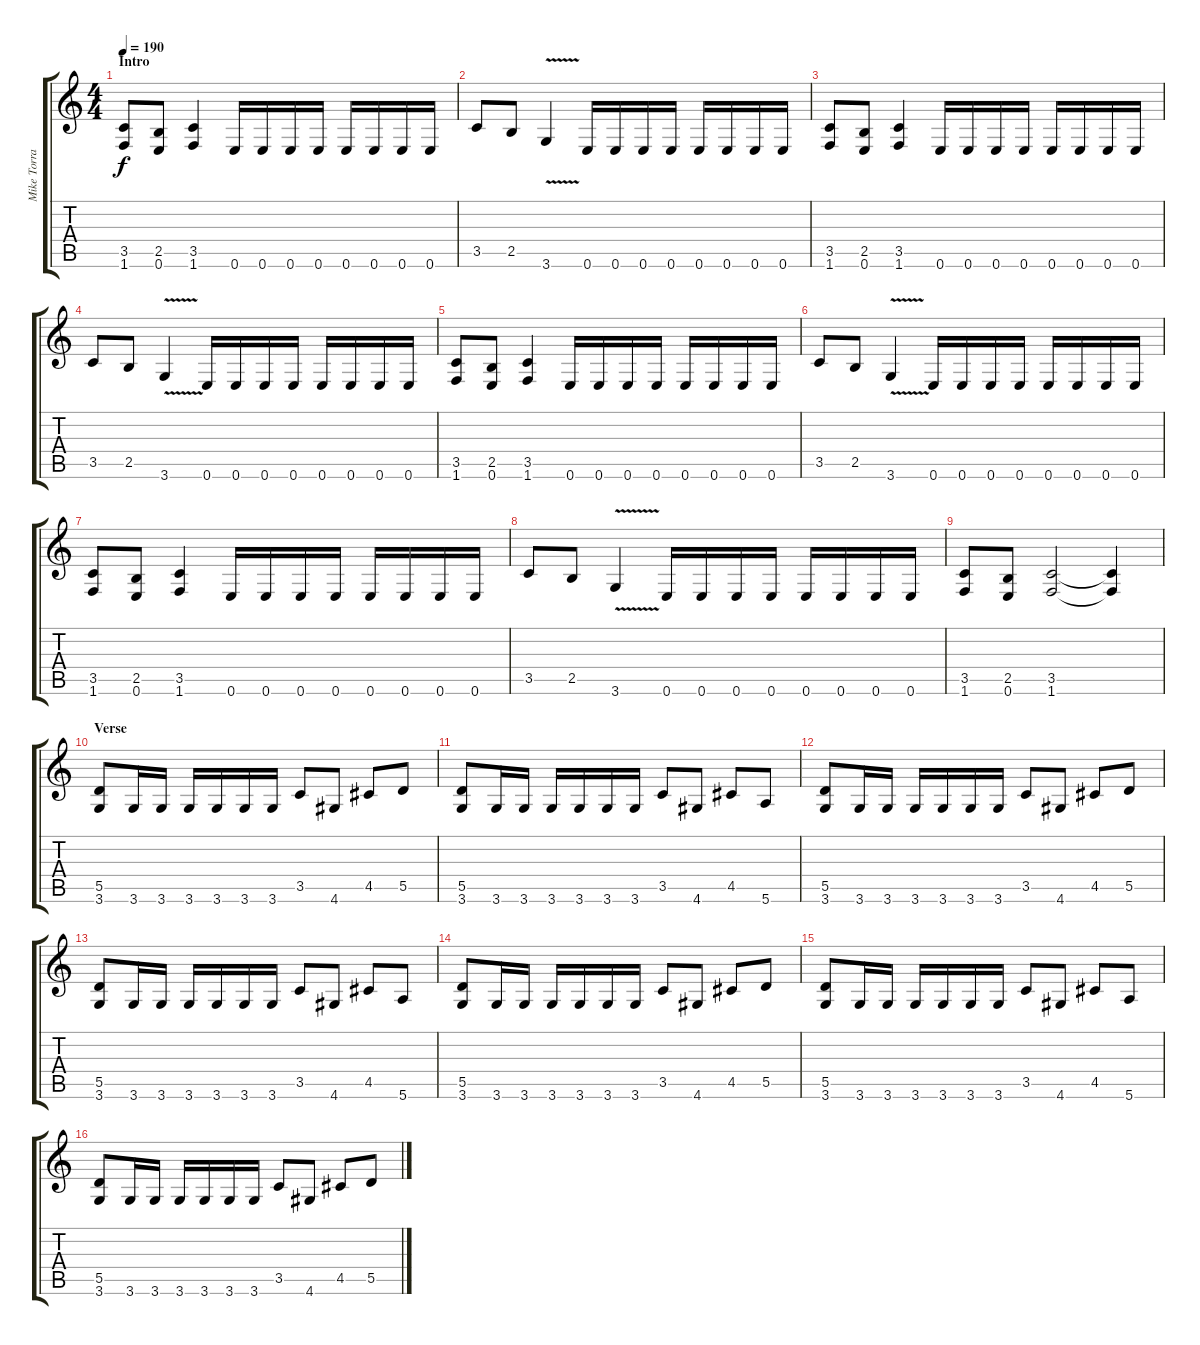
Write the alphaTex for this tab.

\track ("Mike Torrao" "Mike Torra") {instrument distortionguitar}
\staff {score tabs}
\tuning (E4 B3 G3 D3 A2 E2) {hide}
\ts (4 4)
\section ("" "Intro")
\tempo 190
\clef g2
\ks c
(3.5 1.6).8{dy f instrument distortionguitar} (2.5 0.6).8 (3.5 1.6).4 0.6.16 0.6.16 0.6.16 0.6.16 0.6.16 0.6.16 0.6.16 0.6.16 |
3.5.8 2.5.8 3.6{v}.4 0.6.16 0.6.16 0.6.16 0.6.16 0.6.16 0.6.16 0.6.16 0.6.16 |
(3.5 1.6).8 (2.5 0.6).8 (3.5 1.6).4 0.6.16 0.6.16 0.6.16 0.6.16 0.6.16 0.6.16 0.6.16 0.6.16 |
3.5.8 2.5.8 3.6{v}.4 0.6.16 0.6.16 0.6.16 0.6.16 0.6.16 0.6.16 0.6.16 0.6.16 |
(3.5 1.6).8 (2.5 0.6).8 (3.5 1.6).4 0.6.16 0.6.16 0.6.16 0.6.16 0.6.16 0.6.16 0.6.16 0.6.16 |
3.5.8 2.5.8 3.6{v}.4 0.6.16 0.6.16 0.6.16 0.6.16 0.6.16 0.6.16 0.6.16 0.6.16 |
(3.5 1.6).8 (2.5 0.6).8 (3.5 1.6).4 0.6.16 0.6.16 0.6.16 0.6.16 0.6.16 0.6.16 0.6.16 0.6.16 |
3.5.8 2.5.8 3.6{v}.4 0.6.16 0.6.16 0.6.16 0.6.16 0.6.16 0.6.16 0.6.16 0.6.16 |
(3.5 1.6).8 (2.5 0.6).8 (3.5 1.6).2 (3.5{t} 1.6{t}).4 |
\section ("" "Verse")
(5.5 3.6).8 3.6.16 3.6.16 3.6.16 3.6.16 3.6.16 3.6.16 3.5.8 4.6.8 4.5.8 5.5.8 |
(5.5 3.6).8 3.6.16 3.6.16 3.6.16 3.6.16 3.6.16 3.6.16 3.5.8 4.6.8 4.5.8 5.6.8 |
(5.5 3.6).8 3.6.16 3.6.16 3.6.16 3.6.16 3.6.16 3.6.16 3.5.8 4.6.8 4.5.8 5.5.8 |
(5.5 3.6).8 3.6.16 3.6.16 3.6.16 3.6.16 3.6.16 3.6.16 3.5.8 4.6.8 4.5.8 5.6.8 |
(5.5 3.6).8 3.6.16 3.6.16 3.6.16 3.6.16 3.6.16 3.6.16 3.5.8 4.6.8 4.5.8 5.5.8 |
(5.5 3.6).8 3.6.16 3.6.16 3.6.16 3.6.16 3.6.16 3.6.16 3.5.8 4.6.8 4.5.8 5.6.8 |
(5.5 3.6).8 3.6.16 3.6.16 3.6.16 3.6.16 3.6.16 3.6.16 3.5.8 4.6.8 4.5.8 5.5.8
